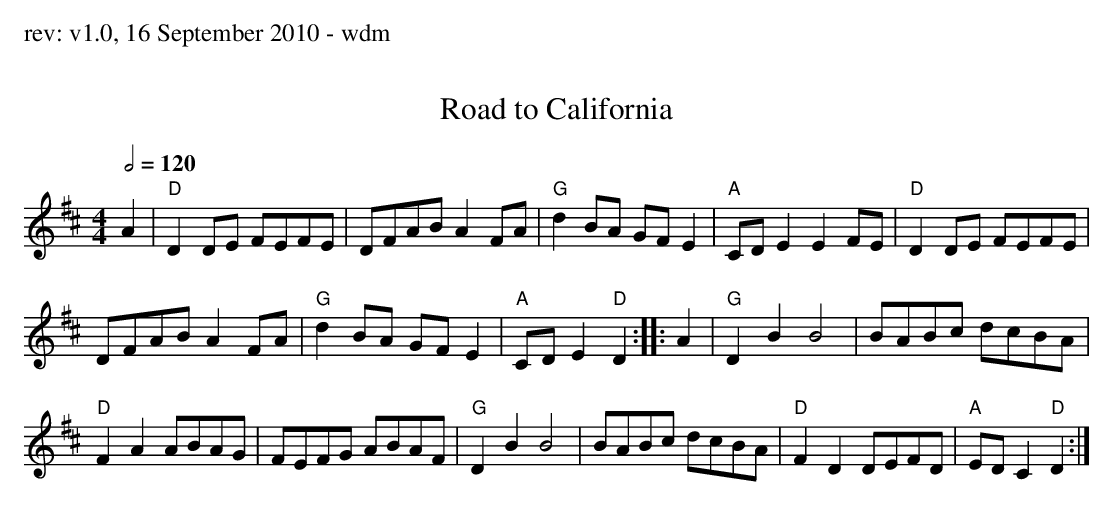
X:1
T:Road to California
M:4/4
Q:1/2=120
L:1/8
K:D
A2 | "D"D2DE FEFE | DFAB A2FA | "G"d2BA GFE2 | "A"CDE2 E2FE | "D"D2DE FEFE |
DFAB A2FA | "G"d2BA GFE2 | "A"CDE2"D"D2 :: A2 | "G"D2B2B4 | BABc dcBA |
"D"F2A2ABAG | FEFG ABAF | "G"D2B2B4 | BABc dcBA | "D"F2D2 DEFD | "A"EDC2"D"D2 :|
